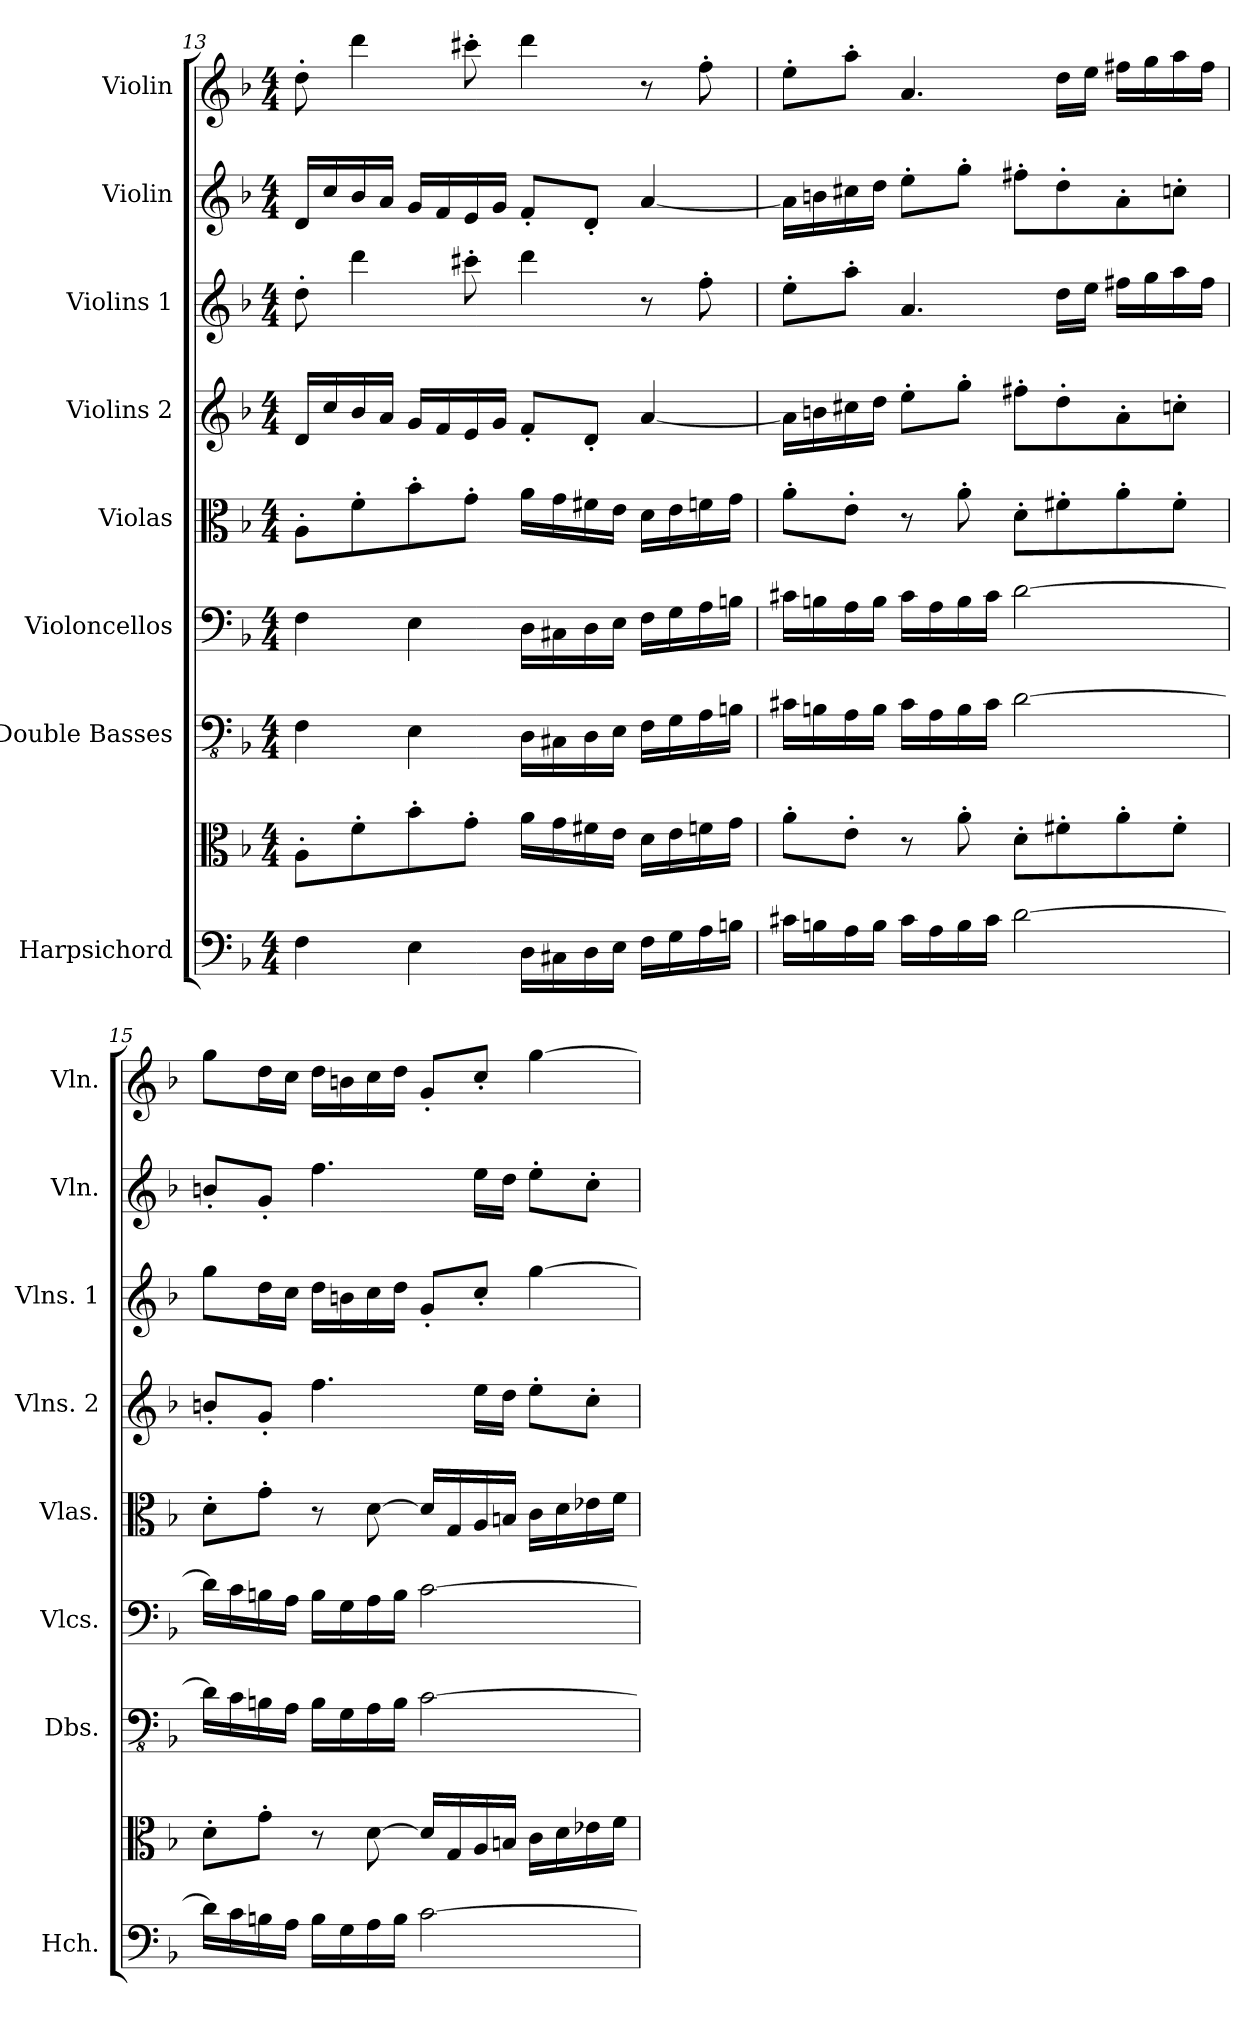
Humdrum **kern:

**kern	**kern	**kern	**kern	**kern	**kern	**kern	**kern	**kern
*part8	*part8	*part7	*part6	*part5	*part4	*part3	*part2	*part1
*staff9	*staff8	*staff7	*staff6	*staff5	*staff4	*staff3	*staff2	*staff1
*I"Harpsichord	*	*I"Double Basses	*I"Violoncellos	*I"Violas	*I"Violins 2	*I"Violins 1	*I"Violin	*I"Violin
*I'Hch.	*	*I'Dbs.	*I'Vlcs.	*I'Vlas.	*I'Vlns. 2	*I'Vlns. 1	*I'Vln.	*I'Vln.
!!LO:PB:g=z
*clefF4	*clefC3	*clefFv4	*clefF4	*clefC3	*clefG2	*clefG2	*clefG2	*clefG2
*k[b-]	*k[b-]	*k[b-]	*k[b-]	*k[b-]	*k[b-]	*k[b-]	*k[b-]	*k[b-]
*F:	*F:	*F:	*F:	*F:	*F:	*F:	*F:	*F:
*M4/4	*M4/4	*M4/4	*M4/4	*M4/4	*M4/4	*M4/4	*M4/4	*M4/4
=13	=13	=13	=13	=13	=13	=13	=13	=13
4F\	8A'\L	4FF\	4F\	8A'\L	16d/LL	8dd'\	16d/LL	8dd'\
.	.	.	.	.	16cc/	.	16cc/	.
.	8f'\	.	.	8f'\	16b-/	4ddd\	16b-/	4ddd\
.	.	.	.	.	16a/JJ	.	16a/JJ	.
4E\	8b-'\	4EE\	4E\	8b-'\	16g/LL	.	16g/LL	.
.	.	.	.	.	16f/	.	16f/	.
.	8g'\J	.	.	8g'\J	16e/	8ccc#X'\	16e/	8ccc#X'\
.	.	.	.	.	16g/JJ	.	16g/JJ	.
16D\LL	16a\LL	16DD\LL	16D\LL	16a\LL	8f'/L	4ddd\	8f'/L	4ddd\
16C#X\	16g\	16CC#X\	16C#X\	16g\	.	.	.	.
16D\	16f#X\	16DD\	16D\	16f#X\	8d'/J	.	8d'/J	.
16E\JJ	16e\JJ	16EE\JJ	16E\JJ	16e\JJ	.	.	.	.
16F\LL	16d\LL	16FF\LL	16F\LL	16d\LL	[4a/	8r	[4a/	8r
16G\	16e\	16GG\	16G\	16e\	.	.	.	.
16A\	16fn\	16AA\	16A\	16fn\	.	8ff'\	.	8ff'\
16Bn\JJ	16g\JJ	16BBn\JJ	16Bn\JJ	16g\JJ	.	.	.	.
=14	=14	=14	=14	=14	=14	=14	=14	=14
16c#X\LL	8a'\L	16C#X\LL	16c#X\LL	8a'\L	16a\LL]	8ee'\L	16a\LL]	8ee'\L
16Bn\	.	16BBn\	16Bn\	.	16bn\	.	16bn\	.
16A\	8e'\J	16AA\	16A\	8e'\J	16cc#X\	8aa'\J	16cc#X\	8aa'\J
16B\JJ	.	16BB\JJ	16B\JJ	.	16dd\JJ	.	16dd\JJ	.
16c#\LL	8r	16C#\LL	16c#\LL	8r	8ee'\L	4.a/	8ee'\L	4.a/
16A\	.	16AA\	16A\	.	.	.	.	.
16B\	8a'\	16BB\	16B\	8a'\	8gg'\J	.	8gg'\J	.
16c#\JJ	.	16C#\JJ	16c#\JJ	.	.	.	.	.
[2d\	8d'\L	[2D\	[2d\	8d'\L	8ff#X'\L	.	8ff#X'\L	.
.	8f#X'\	.	.	8f#X'\	8dd'\	16dd\LL	8dd'\	16dd\LL
.	.	.	.	.	.	16ee\JJ	.	16ee\JJ
.	8a'\	.	.	8a'\	8a'\	16ff#X\LL	8a'\	16ff#X\LL
.	.	.	.	.	.	16gg\	.	16gg\
.	8f#'\J	.	.	8f#'\J	8ccn'\J	16aa\	8ccn'\J	16aa\
.	.	.	.	.	.	16ff#\JJ	.	16ff#\JJ
!!LO:PB:g=z
=15	=15	=15	=15	=15	=15	=15	=15	=15
16d\LL]	8d'\L	16D\LL]	16d\LL]	8d'\L	8bn'/L	8gg\L	8bn'/L	8gg\L
16c\	.	16C\	16c\	.	.	.	.	.
16Bn\	8g'\J	16BBn\	16Bn\	8g'\J	8g'/J	16dd\L	8g'/J	16dd\L
16A\JJ	.	16AA\JJ	16A\JJ	.	.	16cc\JJ	.	16cc\JJ
16B\LL	8r	16BB\LL	16B\LL	8r	4.ff\	16dd\LL	4.ff\	16dd\LL
16G\	.	16GG\	16G\	.	.	16bn\	.	16bn\
16A\	[8d\	16AA\	16A\	[8d\	.	16cc\	.	16cc\
16B\JJ	.	16BB\JJ	16B\JJ	.	.	16dd\JJ	.	16dd\JJ
[2c\	16d/LL]	[2C\	[2c\	16d/LL]	.	8g'/L	.	8g'/L
.	16G/	.	.	16G/	.	.	.	.
.	16A/	.	.	16A/	16ee\LL	8cc'/J	16ee\LL	8cc'/J
.	16Bn/JJ	.	.	16Bn/JJ	16dd\JJ	.	16dd\JJ	.
.	16c\LL	.	.	16c\LL	8ee'\L	[4gg\	8ee'\L	[4gg\
.	16d\	.	.	16d\	.	.	.	.
.	16e-X\	.	.	16e-X\	8cc'\J	.	8cc'\J	.
.	16f\JJ	.	.	16f\JJ	.	.	.	.
=	=	=	=	=	=	=	=	=
*-	*-	*-	*-	*-	*-	*-	*-	*-
